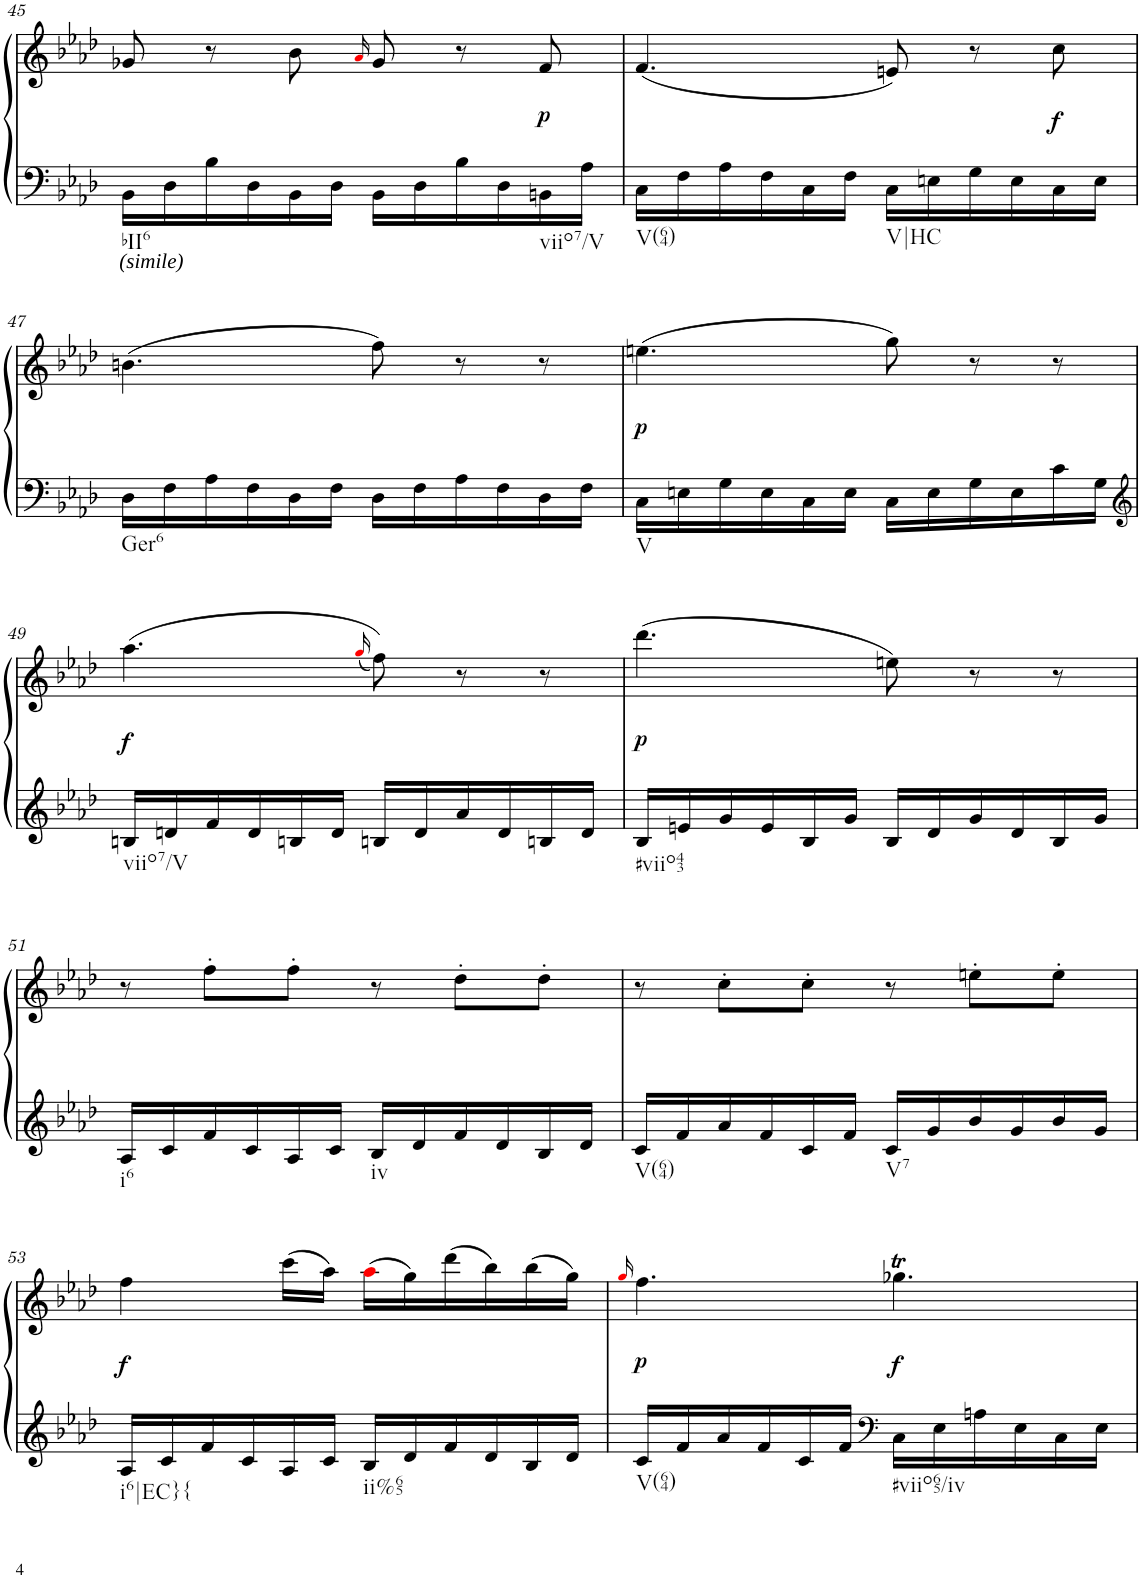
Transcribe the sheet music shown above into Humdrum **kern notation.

**kern	**kern	**dynam
*part1	*part1	*part1
*staff2	*staff1	*staff1/2
*I"Klavier linke Hand	*	*
!!LO:PB:g=z
*clefF4	*clefF4	*
*k[b-e-a-d-]	*k[b-e-a-d-]	*
*M6/8	*M6/8	*
=45	=45	=45
!LO:TX:b:i:t=(simile)	!	!
!LO:TX:b:t=bII6	!	!
16BB-\LL	8g-X/	.
16D-\	.	.
16B-\	8r	.
16D-\	.	.
16BB-\	8b-\	.
16D-\JJ	.	.
.	16qa-i/	.
16BB-\LL	8g-/	.
16D-\	.	.
16B-\	8r	.
16D-\	.	.
!LO:TX:b:t=viio7/V	!	!
!	!	!LO:DY:b
16BBn\	8f/	p
16A-\JJ	.	.
=46	=46	=46
!LO:TX:b:t=V(64)	!	!
16C\LL	(4.f/	.
16F\	.	.
16A-\	.	.
16F\	.	.
16C\	.	.
16F\JJ	.	.
!LO:TX:b:t=V|HC	!	!
16C\LL	8en/)	.
16En\	.	.
16G\	8r	.
16E\	.	.
!	!	!LO:DY:b
16C\	8cc\	f
16E\JJ	.	.
!!LO:LB:g=z
=47	=47	=47
!LO:TX:b:t=Ger6	!	!
16D-\LL	(4.bn\	.
16F\	.	.
16A-\	.	.
16F\	.	.
16D-\	.	.
16F\JJ	.	.
16D-\LL	8ff\)	.
16F\	.	.
16A-\	8r	.
16F\	.	.
16D-\	8r	.
16F\JJ	.	.
=48	=48	=48
!LO:TX:b:t=V	!	!
!	!	!LO:DY:b
16C\LL	(4.een\	p
16En\	.	.
16G\	.	.
16E\	.	.
16C\	.	.
16E\JJ	.	.
16C\LL	8gg\)	.
16E\	.	.
16G\	8r	.
16E\	.	.
16c\	8r	.
16G\JJ	.	.
!!LO:LB:g=z
=49	=49	=49
*clefG2	*	*
!LO:TX:b:t=viio7/V	!	!
!	!	!LO:DY:b
16Bn/LL	(4.aa-\	f
16dn/	.	.
16f/	.	.
16d/	.	.
16Bn/	.	.
16d/JJ	.	.
.	(16qggi/	.
16Bn/LL	8ff\))	.
16d/	.	.
16a-/	8r	.
16d/	.	.
16Bn/	8r	.
16d/JJ	.	.
=50	=50	=50
!LO:TX:b:t=#viio43	!	!
!	!	!LO:DY:b
16B-/LL	(4.ddd-\	p
16en/	.	.
16g/	.	.
16e/	.	.
16B-/	.	.
16g/JJ	.	.
16B-/LL	8een\)	.
16d-/	.	.
16g/	8r	.
16d-/	.	.
16B-/	8r	.
16g/JJ	.	.
!!LO:LB:g=z
=51	=51	=51
!LO:TX:b:t=i6	!	!
16A-/LL	8r	.
16c/	.	.
16f/	8ff'\L	.
16c/	.	.
16A-/	8ff'\J	.
16c/JJ	.	.
!LO:TX:b:t=iv	!	!
16B-/LL	8r	.
16d-/	.	.
16f/	8dd-'\L	.
16d-/	.	.
16B-/	8dd-'\J	.
16d-/JJ	.	.
=52	=52	=52
!LO:TX:b:t=V(64)	!	!
16c/LL	8r	.
16f/	.	.
16a-/	8cc'\L	.
16f/	.	.
16c/	8cc'\J	.
16f/JJ	.	.
!LO:TX:b:t=V7	!	!
16c/LL	8r	.
16g/	.	.
16b-/	8een'\L	.
16g/	.	.
16b-/	8ee'\J	.
16g/JJ	.	.
!!LO:LB:g=z
=53	=53	=53
!LO:TX:b:t=i6|EC}{	!	!
!	!	!LO:DY:b
16A-/LL	4ff\	f
16c/	.	.
16f/	.	.
16c/	.	.
16A-/	(16ccc\LL	.
16c/JJ	16aa-\JJ)	.
!LO:TX:b:t=ii%65	!	!
16B-/LL	(16aa-i\LL	.
16d-/	16gg\)	.
16f/	(16ddd-\	.
16d-/	16bb-\)	.
16B-/	(16bb-\	.
16d-/JJ	16gg\JJ)	.
=54	=54	=54
.	16qggi/	.
!LO:TX:b:t=V(64)	!	!
!	!	!LO:DY:b
16c/LL	4.ff\	p
16f/	.	.
16a-/	.	.
16f/	.	.
16c/	.	.
16f/JJ	.	.
*clefF4	*	*
!LO:TX:b:t=#viio65/iv	!	!
!	!	!LO:DY:b
16C\LL	4.gg-XT\	f
16E-\	.	.
16An\	.	.
16E-\	.	.
16C\	.	.
16E-\JJ	.	.
=	=	=
*-	*-	*-
